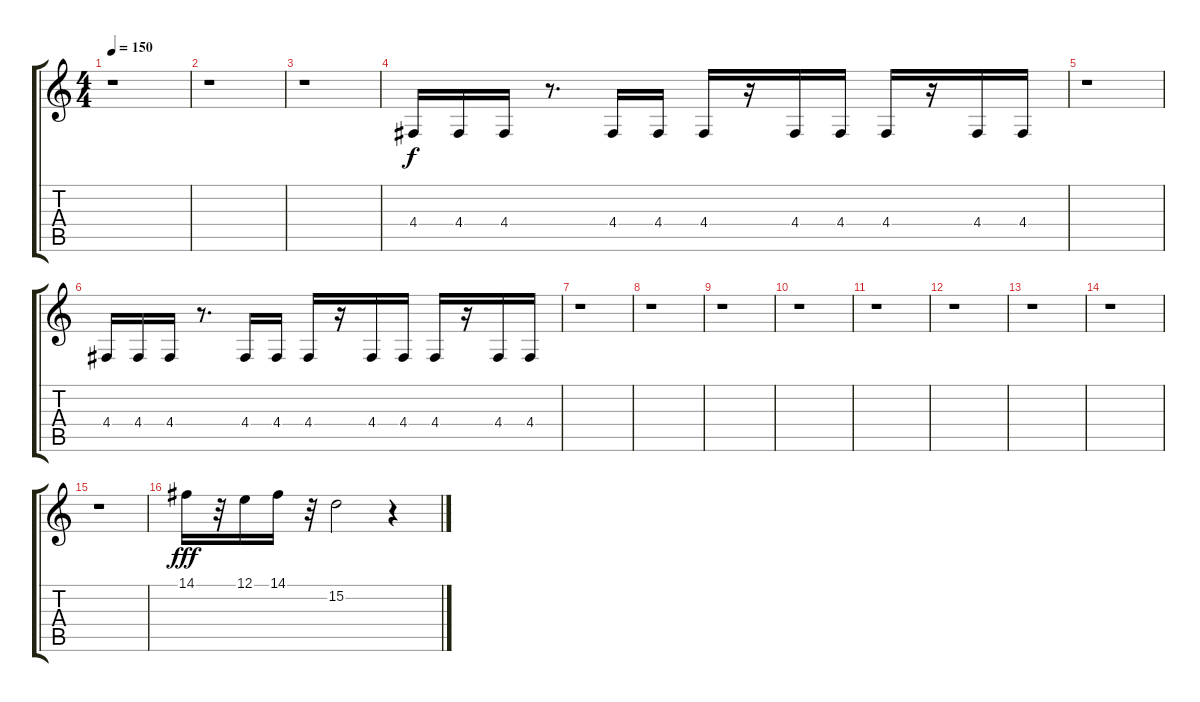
\track "" {instrument trumpet}
\staff {score tabs}
\tuning (E4 B3 G3 D3 A2 E2) {hide}
\ts (4 4)
\tempo 150
\clef g2
\ks c
r.1{dy f} |
r.1 |
r.1 |
4.4.16 4.4.16 4.4.16 r.8{d} 4.4.16 4.4.16 4.4.16 r.16 4.4.16 4.4.16 4.4.16 r.16 4.4.16 4.4.16 |
r.1 |
4.4.16 4.4.16 4.4.16 r.8{d} 4.4.16 4.4.16 4.4.16 r.16 4.4.16 4.4.16 4.4.16 r.16 4.4.16 4.4.16 |
r.1 |
r.1 |
r.1 |
r.1 |
r.1 |
r.1 |
r.1 |
r.1 |
r.1 |
14.1.16{dy fff} r.32 12.1.16 14.1.16 r.32 15.2.2 r.4
